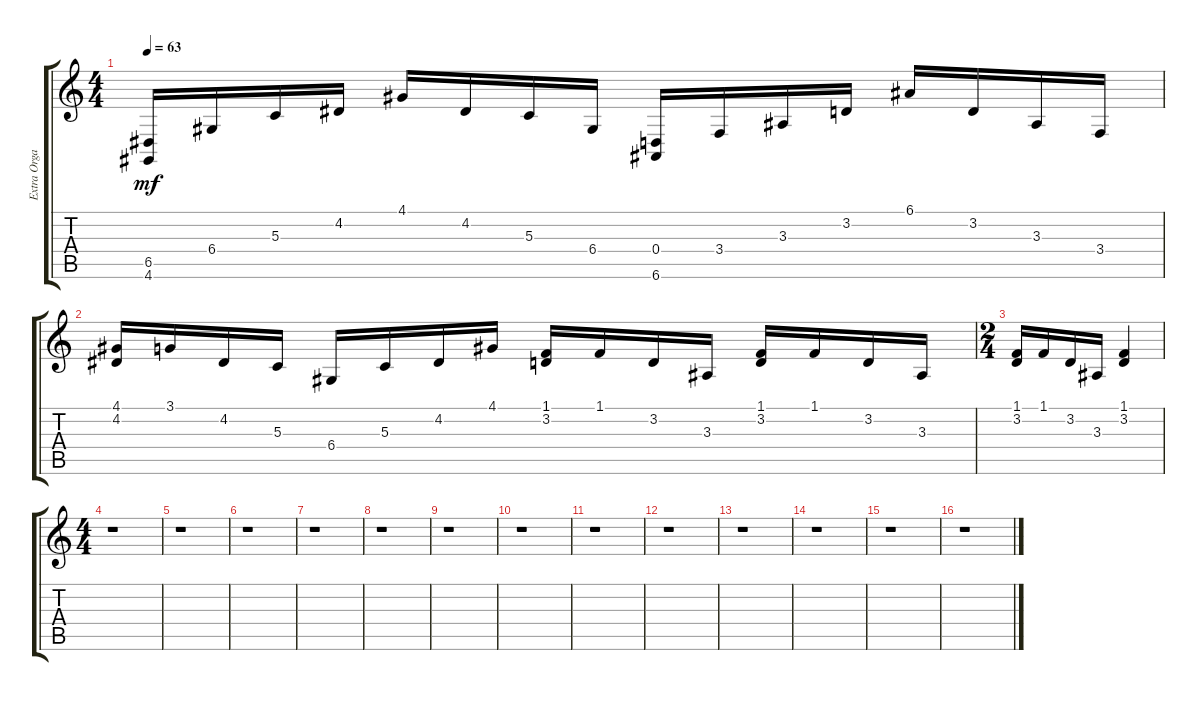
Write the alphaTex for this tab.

\track ("Extra Organ/Ac Guitar" "Extra Orga") {instrument drawbarorgan}
\staff {score tabs}
\tuning (E4 B3 G3 D3 A2 E2) {hide}
\ts (4 4)
\tempo 63
\clef g2
\ks c
(6.5 4.6).16{dy mf} 6.4.16 5.3.16 4.2.16 4.1.16 4.2.16 5.3.16 6.4.16 (0.4 6.6).16 3.4.16 3.3.16 3.2.16 6.1.16 3.2.16 3.3.16 3.4.16 |
(4.1 4.2).16 3.1.16 4.2.16 5.3.16 6.4.16 5.3.16 4.2.16 4.1.16 (1.1 3.2).16 1.1.16 3.2.16 3.3.16 (1.1 3.2).16 1.1.16 3.2.16 3.3.16 |
\ts (2 4)
(1.1 3.2).16 1.1.16 3.2.16 3.3.16 (1.1 3.2).4 |
\ts (4 4)
r.1 |
r.1 |
r.1 |
r.1 |
r.1 |
r.1 |
r.1 |
r.1 |
r.1 |
r.1 |
r.1 |
r.1 |
r.1
